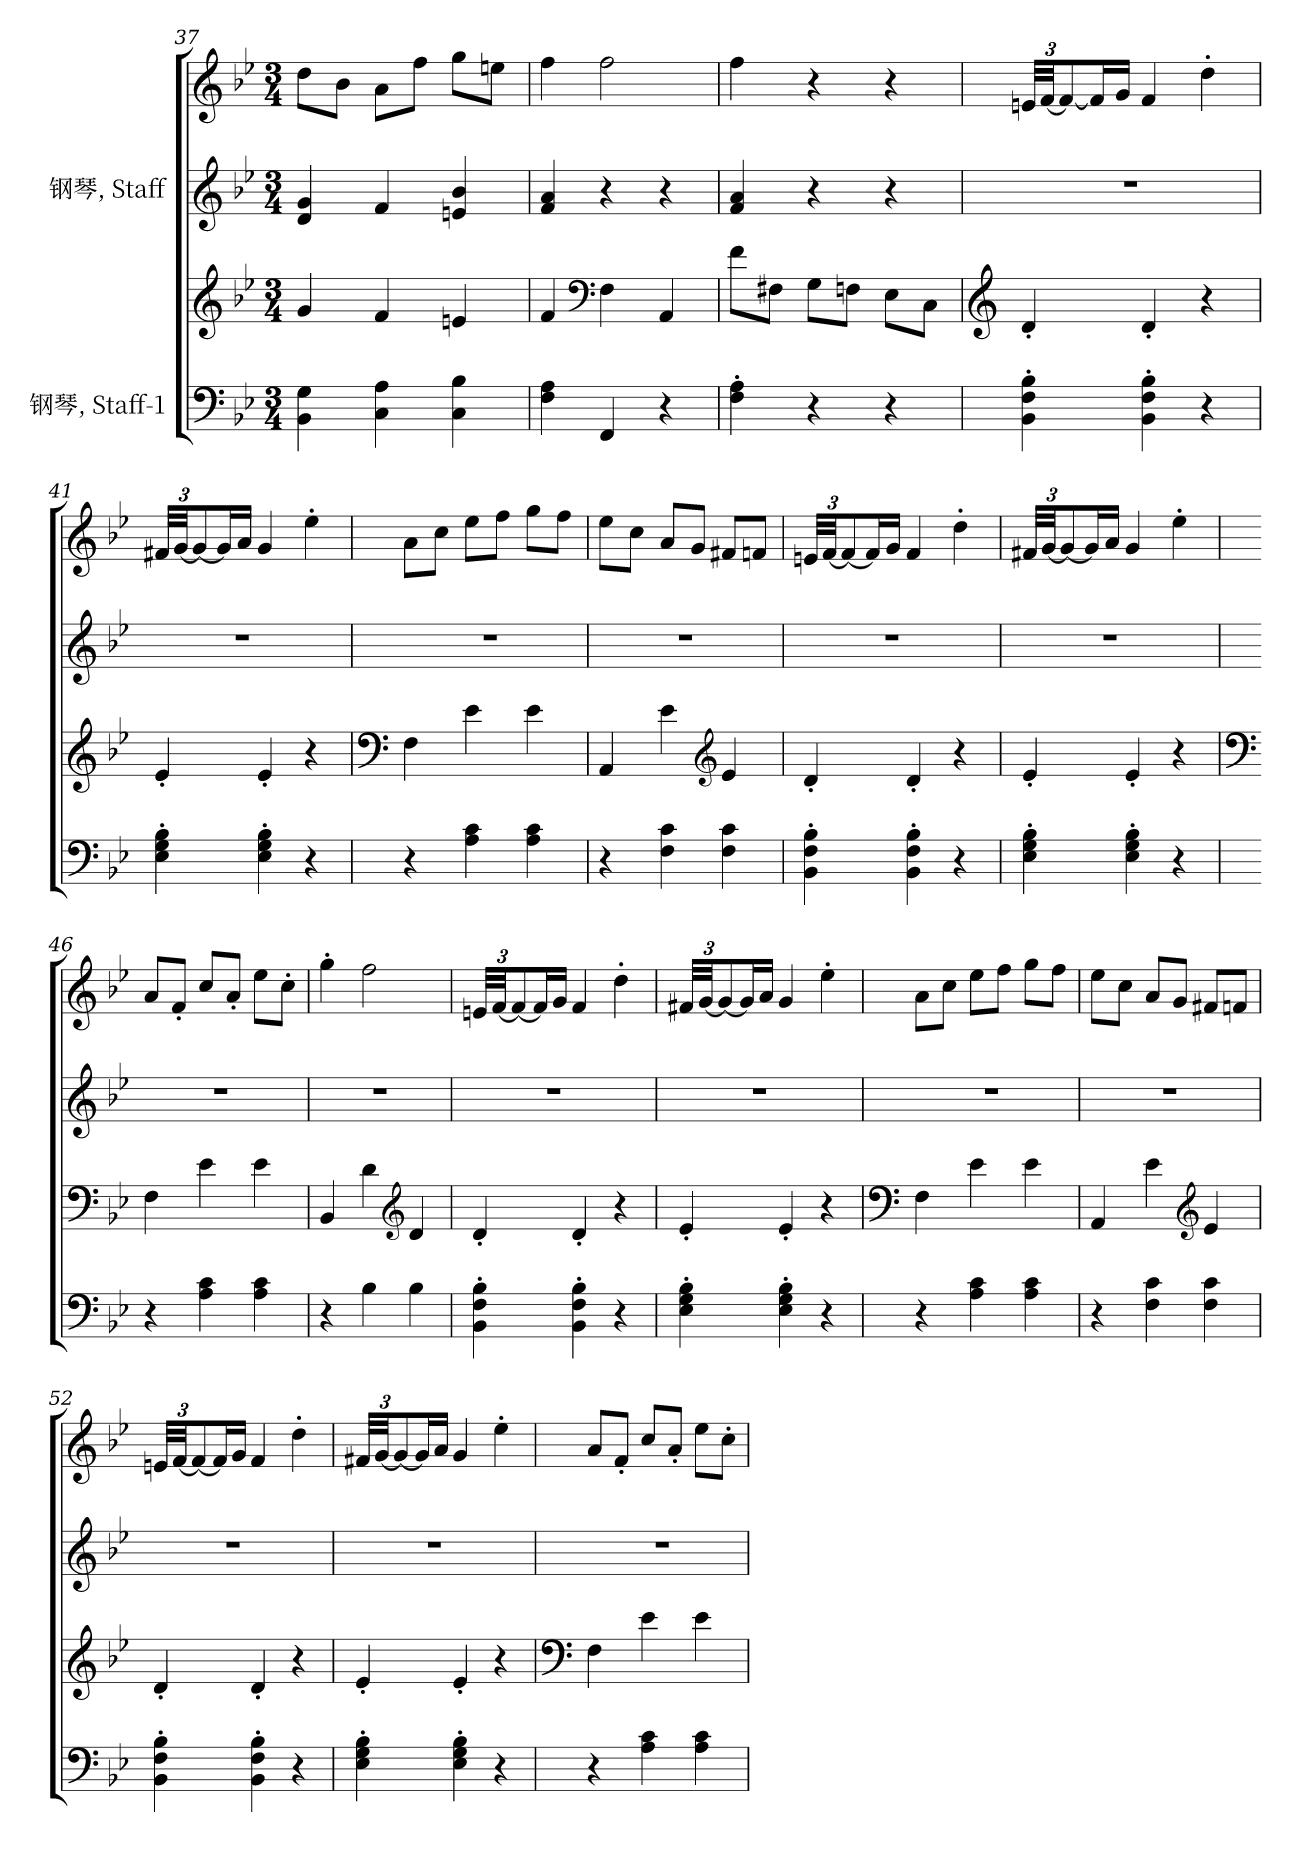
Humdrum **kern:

**kern	**kern	**kern	**kern
*part2	*part2	*part1	*part1
*staff4	*staff3	*staff2	*staff1
*I"钢琴, Staff-1	*	*I"钢琴, Staff	*
*clefF4	*clefG2	*clefG2	*clefG2
*k[b-e-]	*k[b-e-]	*k[b-e-]	*k[b-e-]
*M3/4	*M3/4	*M3/4	*M3/4
=37	=37	=37	=37
4BB-\ 4G\	4g/	4d/ 4g/	8dd\L
.	.	.	8b-\J
4C\ 4A\	4f/	4f/	8a\L
.	.	.	8ff\J
4C\ 4B-\	4en/	4en/ 4b-/	8gg\L
.	.	.	8een\J
=38	=38	=38	=38
4F\ 4A\	4f/	4f/ 4a/	4ff\
*	*clefF4	*	*
4FF/	4F\	4r	2ff\
4r	4AA/	4r	.
=39	=39	=39	=39
4F\' 4A\'	8f\L	4f/ 4a/	4ff\
.	8F#X\J	.	.
4r	8G\L	4r	4r
.	8Fn\J	.	.
4r	8E-\L	4r	4r
.	8C\J	.	.
!!LO:LB:g=z
=40	=40	=40	=40
*	*clefG2	*	*
*	*	*	*Xbrackettup
4BB-\' 4F\' 4B-\'	4d'/	2.r	48en/LLL
.	.	.	[48f/JJ
.	.	.	12f/_
.	.	.	16f/L]
.	.	.	16g/JJ
4BB-\' 4F\' 4B-\'	4d'/	.	4f/
4r	4r	.	4dd'\
=41	=41	=41	=41
4E-\' 4G\' 4B-\'	4e-'/	2.r	48f#X/LLL
.	.	.	[48g/JJ
.	.	.	12g/_
.	.	.	16g/L]
.	.	.	16a/JJ
4E-\' 4G\' 4B-\'	4e-'/	.	4g/
4r	4r	.	4ee-'\
=42	=42	=42	=42
*	*clefF4	*	*
4r	4F\	2.r	8a\L
.	.	.	8cc\J
4A\ 4c\	4e-\	.	8ee-\L
.	.	.	8ff\J
4A\ 4c\	4e-\	.	8gg\L
.	.	.	8ff\J
=43	=43	=43	=43
*	*	*	*MM120
4r	4AA/	2.r	8ee-\L
.	.	.	8cc\J
4F\ 4c\	4e-\	.	8a/L
.	.	.	8g/J
*	*clefG2	*	*
4F\ 4c\	4e-/	.	8f#X/L
.	.	.	8fn/J
=44	=44	=44	=44
*	*	*	*MM140
4BB-\' 4F\' 4B-\'	4d'/	2.r	48en/LLL
.	.	.	[48f/JJ
.	.	.	12f/_
.	.	.	16f/L]
.	.	.	16g/JJ
4BB-\' 4F\' 4B-\'	4d'/	.	4f/
4r	4r	.	4dd'\
!!LO:PB:g=z
=45	=45	=45	=45
4E-\' 4G\' 4B-\'	4e-'/	2.r	48f#X/LLL
.	.	.	[48g/JJ
.	.	.	12g/_
.	.	.	16g/L]
.	.	.	16a/JJ
4E-\' 4G\' 4B-\'	4e-'/	.	4g/
4r	4r	.	4ee-'\
=46	=46	=46	=46
*	*clefF4	*	*
4r	4F\	2.r	8a/L
.	.	.	8f'/J
4A\ 4c\	4e-\	.	8cc/L
.	.	.	8a'/J
4A\ 4c\	4e-\	.	8ee-\L
.	.	.	8cc'\J
=47	=47	=47	=47
4r	4BB-/	2.r	4gg'\
4B-\	4d\	.	2ff\
*	*clefG2	*	*
4B-\	4d/	.	.
=48	=48	=48	=48
4BB-\' 4F\' 4B-\'	4d'/	2.r	48en/LLL
.	.	.	[48f/JJ
.	.	.	12f/_
.	.	.	16f/L]
.	.	.	16g/JJ
4BB-\' 4F\' 4B-\'	4d'/	.	4f/
4r	4r	.	4dd'\
=49	=49	=49	=49
4E-\' 4G\' 4B-\'	4e-'/	2.r	48f#X/LLL
.	.	.	[48g/JJ
.	.	.	12g/_
.	.	.	16g/L]
.	.	.	16a/JJ
4E-\' 4G\' 4B-\'	4e-'/	.	4g/
4r	4r	.	4ee-'\
!!LO:LB:g=z
=50	=50	=50	=50
*	*clefF4	*	*
4r	4F\	2.r	8a\L
.	.	.	8cc\J
4A\ 4c\	4e-\	.	8ee-\L
.	.	.	8ff\J
4A\ 4c\	4e-\	.	8gg\L
.	.	.	8ff\J
=51	=51	=51	=51
*	*	*	*MM120
4r	4AA/	2.r	8ee-\L
.	.	.	8cc\J
4F\ 4c\	4e-\	.	8a/L
.	.	.	8g/J
*	*clefG2	*	*
4F\ 4c\	4e-/	.	8f#X/L
.	.	.	8fn/J
=52	=52	=52	=52
*	*	*	*MM140
4BB-\' 4F\' 4B-\'	4d'/	2.r	48en/LLL
.	.	.	[48f/JJ
.	.	.	12f/_
.	.	.	16f/L]
.	.	.	16g/JJ
4BB-\' 4F\' 4B-\'	4d'/	.	4f/
4r	4r	.	4dd'\
=53	=53	=53	=53
4E-\' 4G\' 4B-\'	4e-'/	2.r	48f#X/LLL
.	.	.	[48g/JJ
.	.	.	12g/_
.	.	.	16g/L]
.	.	.	16a/JJ
4E-\' 4G\' 4B-\'	4e-'/	.	4g/
4r	4r	.	4ee-'\
=54	=54	=54	=54
*	*clefF4	*	*
4r	4F\	2.r	8a/L
.	.	.	8f'/J
4A\ 4c\	4e-\	.	8cc/L
.	.	.	8a'/J
4A\ 4c\	4e-\	.	8ee-\L
.	.	.	8cc'\J
=	=	=	=
*-	*-	*-	*-
